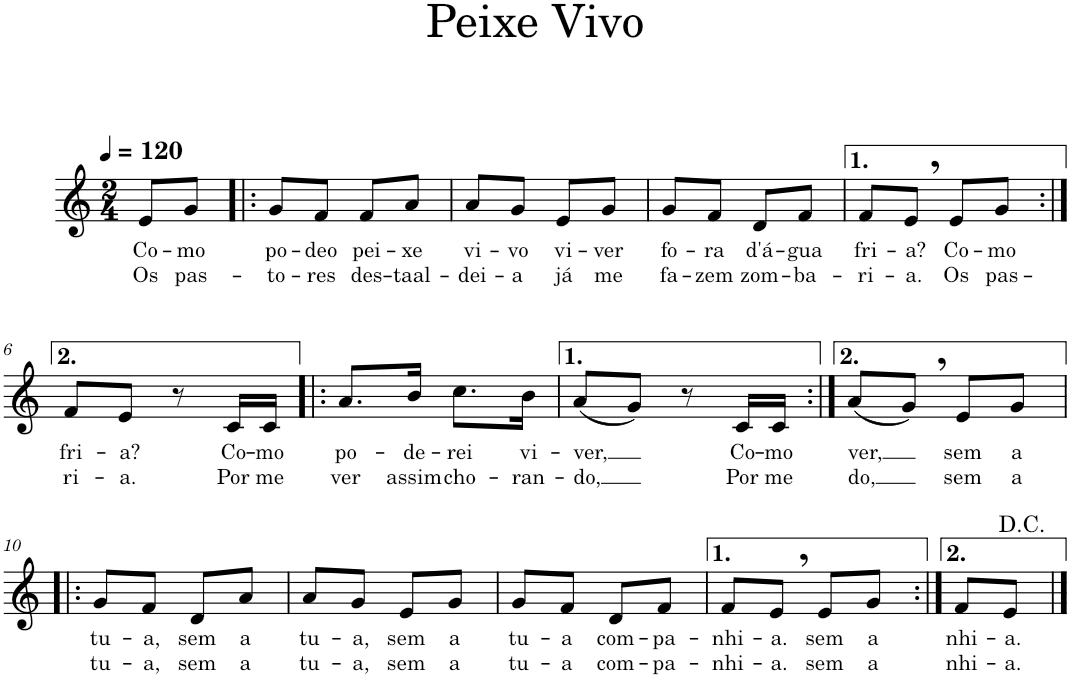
**kern	**text	**text
*part1	*part1	*part1
*staff1	*staff1	*staff1
*I"Voice, Voice	*	*
*I'Vo.	*	*
*clefG2	*	*
*k[]	*	*
*M2/4	*	*
*MM120	*	*
=1	=1	=1
!	!LO:LY:b	!LO:LY:b
8e/L	Co-	Os
!	!LO:LY:b	!LO:LY:b
8g/J	-mo	pas-
=2!|:	=2!|:	=2!|:
!	!LO:LY:b	!LO:LY:b
8g/L	po-	-to-
!	!LO:LY:b	!LO:LY:b
8f/J	-deo	-res
!	!LO:LY:b	!LO:LY:b
8f/L	pei-	des-
!	!LO:LY:b	!LO:LY:b
8a/J	-xe	-taal-
=3	=3	=3
!	!LO:LY:b	!LO:LY:b
8a/L	vi-	-dei-
!	!LO:LY:b	!LO:LY:b
8g/J	-vo	-a
!	!LO:LY:b	!LO:LY:b
8e/L	vi-	já
!	!LO:LY:b	!LO:LY:b
8g/J	-ver	me
=4	=4	=4
!	!LO:LY:b	!LO:LY:b
8g/L	fo-	fa-
!	!LO:LY:b	!LO:LY:b
8f/J	-ra	-zem
!	!LO:LY:b	!LO:LY:b
8d/L	d'á-	zom-
!	!LO:LY:b	!LO:LY:b
8f/J	-gua	-ba-
=5	=5	=5
!	!LO:LY:b	!LO:LY:b
8f/L	fri-	-ri-
!	!LO:LY:b	!LO:LY:b
8e,/J	-a?	-a.
!	!LO:LY:b	!LO:LY:b
8e/L	Co-	Os
!	!LO:LY:b	!LO:LY:b
8g/J	-mo	pas-
!!LO:LB:g=z
=6:|!	=6:|!	=6:|!
!	!LO:LY:b	!LO:LY:b
8f/L	fri-	-ri-
!	!LO:LY:b	!LO:LY:b
8e/J	-a?	-a.
8r	.	.
!	!LO:LY:b	!LO:LY:b
16c/LL	Co-	Por
!	!LO:LY:b	!LO:LY:b
16c/JJ	-mo	me
=7!|:	=7!|:	=7!|:
!	!LO:LY:b	!LO:LY:b
8.a/L	po-	ver
!	!LO:LY:b	!LO:LY:b
16b/Jk	-de-	assim
!	!LO:LY:b	!LO:LY:b
8.cc\L	-rei	cho-
!	!LO:LY:b	!LO:LY:b
16b\Jk	vi-	-ran-
=8	=8	=8
!	!LO:LY:b	!LO:LY:b
(8a/L	-ver,	-do,
8g/J)	.	.
8r	.	.
!	!LO:LY:b	!LO:LY:b
16c/LL	Co-	Por
!	!LO:LY:b	!LO:LY:b
16c/JJ	-mo	me
=9:|!	=9:|!	=9:|!
!	!LO:LY:b	!LO:LY:b
(8a/L	-ver,	do,
8g,/J)	.	.
!	!LO:LY:b	!LO:LY:b
8e/L	sem	sem
!	!LO:LY:b	!LO:LY:b
8g/J	a	a
!!LO:LB:g=z
=10!|:	=10!|:	=10!|:
!	!LO:LY:b	!LO:LY:b
8g/L	tu-	tu-
!	!LO:LY:b	!LO:LY:b
8f/J	-a,	-a,
!	!LO:LY:b	!LO:LY:b
8d/L	sem	sem
!	!LO:LY:b	!LO:LY:b
8a/J	a	a
=11	=11	=11
!	!LO:LY:b	!LO:LY:b
8a/L	tu-	tu-
!	!LO:LY:b	!LO:LY:b
8g/J	-a,	-a,
!	!LO:LY:b	!LO:LY:b
8e/L	sem	sem
!	!LO:LY:b	!LO:LY:b
8g/J	a	a
=12	=12	=12
!	!LO:LY:b	!LO:LY:b
8g/L	tu-	tu-
!	!LO:LY:b	!LO:LY:b
8f/J	-a	-a
!	!LO:LY:b	!LO:LY:b
8d/L	com-	com-
!	!LO:LY:b	!LO:LY:b
8f/J	-pa-	-pa-
=13	=13	=13
!	!LO:LY:b	!LO:LY:b
8f/L	-nhi-	-nhi-
!	!LO:LY:b	!LO:LY:b
8e,/J	-a.	-a.
!	!LO:LY:b	!LO:LY:b
8e/L	sem	sem
!	!LO:LY:b	!LO:LY:b
8g/J	a	a
=14:|!	=14:|!	=14:|!
!	!LO:LY:b	!LO:LY:b
8f/L	-nhi-	-nhi-
!	!LO:LY:b	!LO:LY:b
8e/J	-a.	-a.
==	==	==
*-	*-	*-
